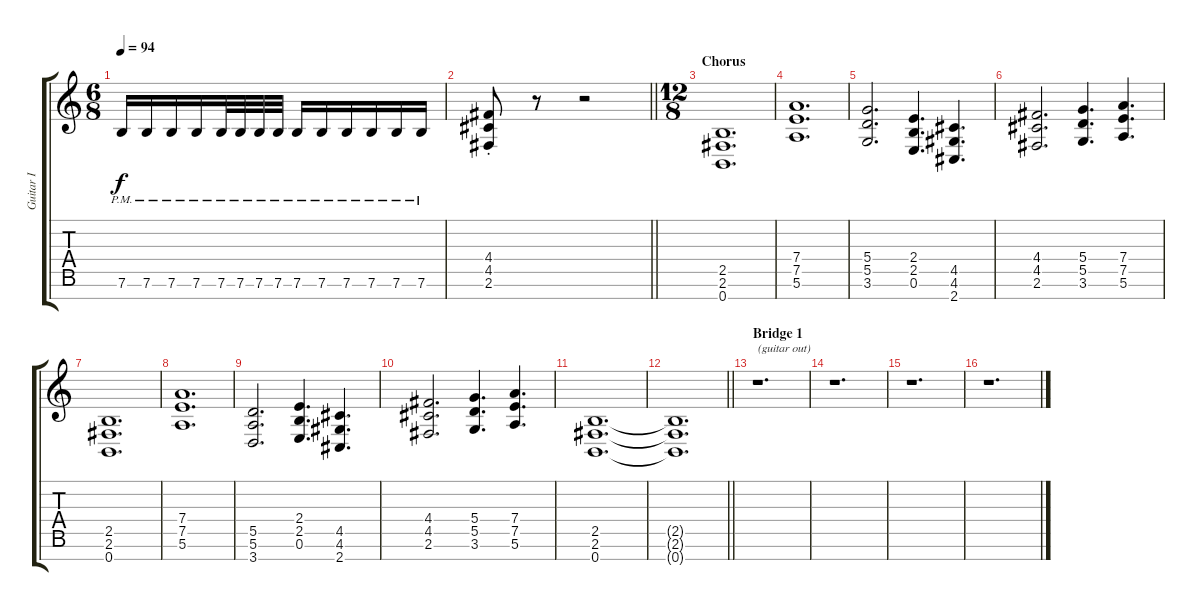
\track ("Guitar I" "Guitar I") {instrument distortionguitar}
\staff {score tabs}
\tuning (E4 B3 G3 D3 A2 E2 B1) {hide}
\ts (6 8)
\tempo 94
\clef g2
\ks c
7.6{pm}.16{dy f} 7.6{pm}.16 7.6{pm}.16 7.6{pm}.16 7.6{pm}.32 7.6{pm}.32 7.6{pm}.32 7.6{pm}.32 7.6{pm}.16 7.6{pm}.16 7.6{pm}.16 7.6{pm}.16 7.6{pm}.16 7.6{pm}.16 |
\barLineRight lightlight
(4.4{st} 4.5{st} 2.6{st}).8 r.8 r.2 |
\ts (12 8)
\section ("" "Chorus")
(2.5 2.6 0.7).1{d} |
(7.4 7.5 5.6).1{d} |
(5.4 5.5 3.6).2{d} (2.4 2.5 0.6).4{d} (4.5 4.6 2.7).4{d} |
(4.4 4.5 2.6).2{d} (5.4 5.5 3.6).4{d} (7.4 7.5 5.6).4{d} |
(2.5 2.6 0.7).1{d} |
(7.4 7.5 5.6).1{d} |
(5.5 5.6 3.7).2{d} (2.4 2.5 0.6).4{d} (4.5 4.6 2.7).4{d} |
(4.4 4.5 2.6).2{d} (5.4 5.5 3.6).4{d} (7.4 7.5 5.6).4{d} |
(2.5 2.6 0.7).1{d} |
\barLineRight lightlight
(2.5{t} 2.6{t} 0.7{t}).1{d} |
\section ("" "Bridge 1")
r.1{d txt "(guitar out)"} |
r.1{d} |
r.1{d} |
r.1{d}
